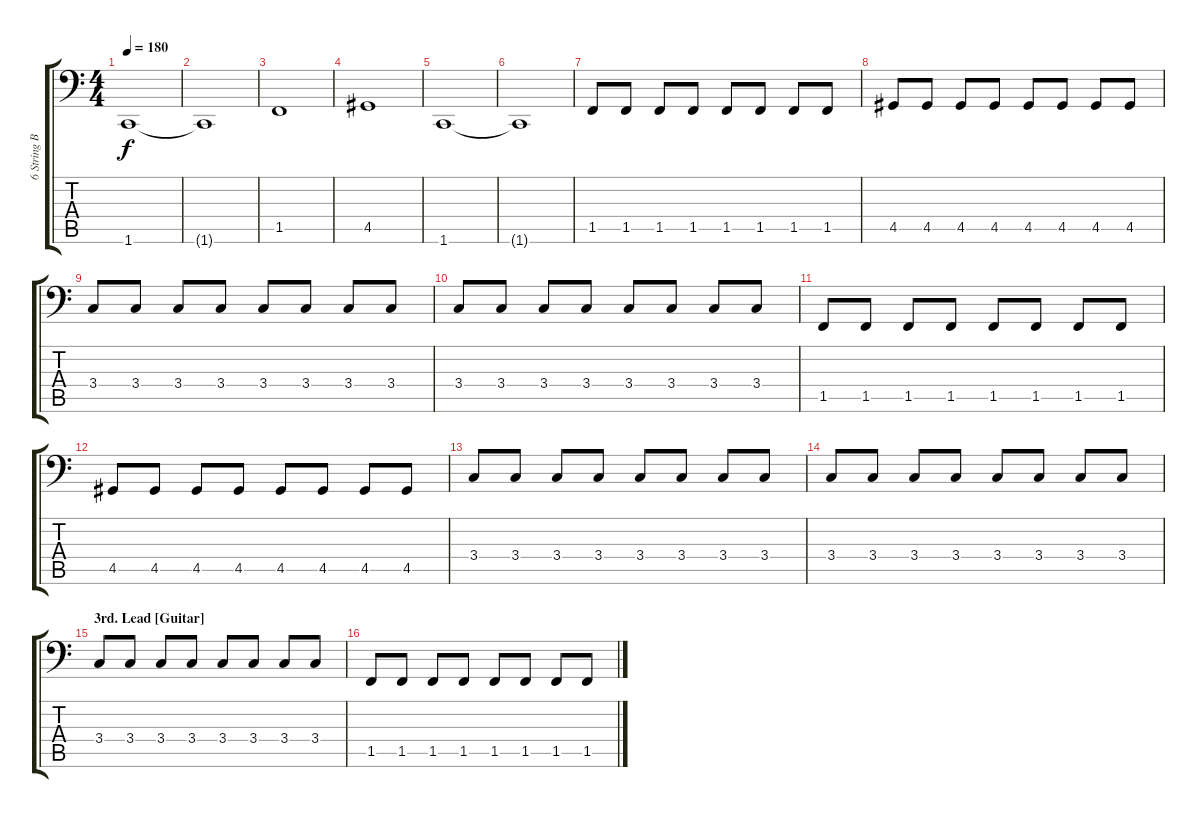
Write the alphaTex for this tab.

\track ("6 String Bass" "6 String B") {instrument electricbassfinger}
\staff {score tabs}
\tuning (C3 G2 D2 A1 E1 B0) {hide}
\ts (4 4)
\tempo 180
\clef f4
\ks c
1.6.1{dy f} |
1.6{t}.1 |
1.5.1 |
4.5.1 |
1.6.1 |
1.6{t}.1 |
1.5.8 1.5.8 1.5.8 1.5.8 1.5.8 1.5.8 1.5.8 1.5.8 |
4.5.8 4.5.8 4.5.8 4.5.8 4.5.8 4.5.8 4.5.8 4.5.8 |
3.4.8 3.4.8 3.4.8 3.4.8 3.4.8 3.4.8 3.4.8 3.4.8 |
3.4.8 3.4.8 3.4.8 3.4.8 3.4.8 3.4.8 3.4.8 3.4.8 |
1.5.8 1.5.8 1.5.8 1.5.8 1.5.8 1.5.8 1.5.8 1.5.8 |
4.5.8 4.5.8 4.5.8 4.5.8 4.5.8 4.5.8 4.5.8 4.5.8 |
3.4.8 3.4.8 3.4.8 3.4.8 3.4.8 3.4.8 3.4.8 3.4.8 |
3.4.8 3.4.8 3.4.8 3.4.8 3.4.8 3.4.8 3.4.8 3.4.8 |
\section ("" "3rd. Lead [Guitar]")
3.4.8 3.4.8 3.4.8 3.4.8 3.4.8 3.4.8 3.4.8 3.4.8 |
1.5.8 1.5.8 1.5.8 1.5.8 1.5.8 1.5.8 1.5.8 1.5.8
